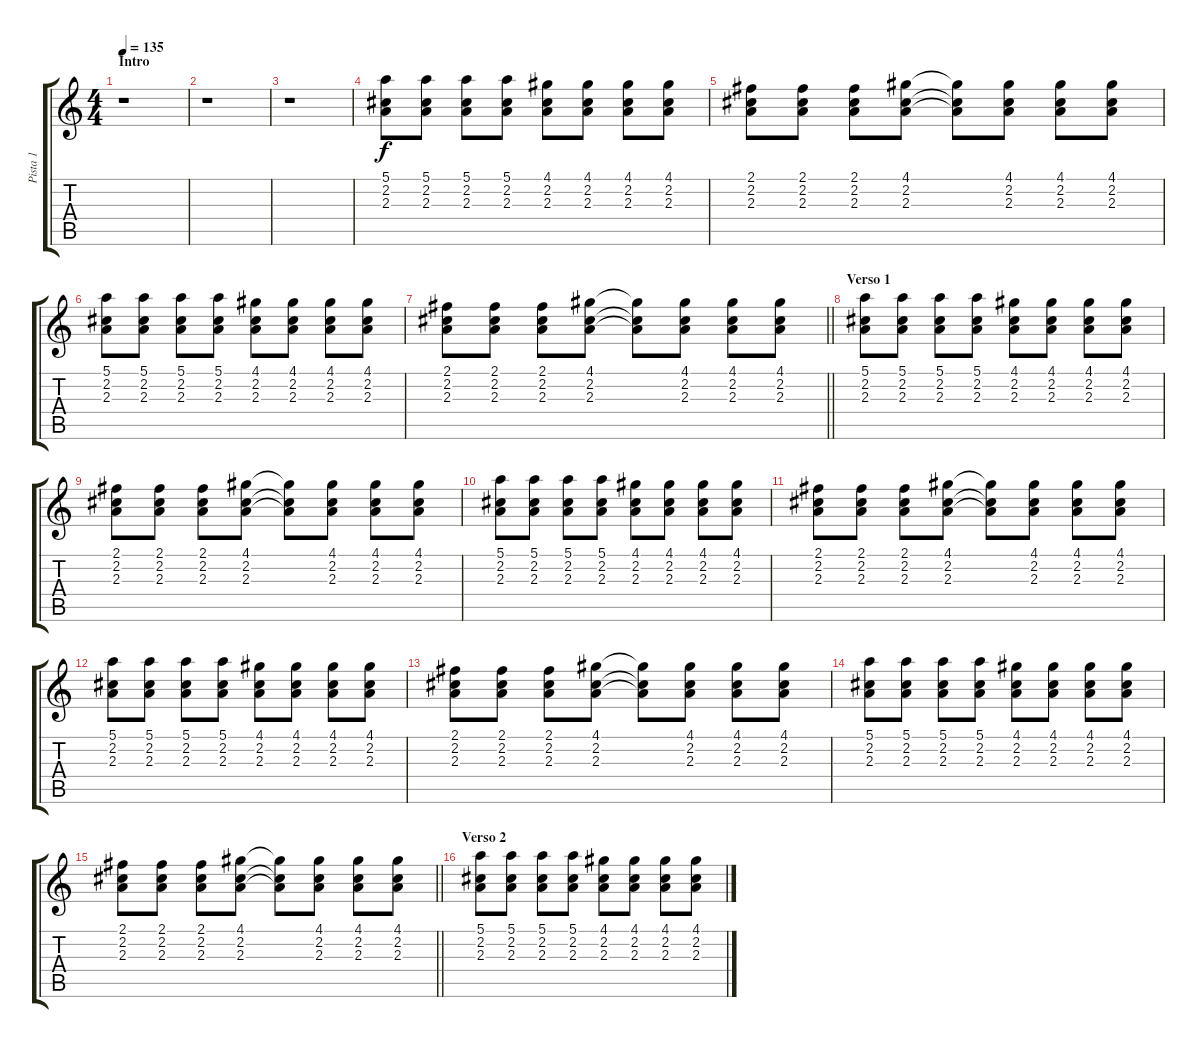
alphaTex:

\track ("Pista 1" "Pista 1") {instrument overdrivenguitar}
\staff {score tabs}
\tuning (E4 B3 G3 D3 A2 E2) {hide}
\ts (4 4)
\section ("" "Intro")
\tempo 135
\clef g2
\ks c
r.1{dy f instrument overdrivenguitar} |
r.1 |
r.1 |
(5.1 2.2 2.3).8 (5.1 2.2 2.3).8 (5.1 2.2 2.3).8 (5.1 2.2 2.3).8 (4.1 2.2 2.3).8 (4.1 2.2 2.3).8 (4.1 2.2 2.3).8 (4.1 2.2 2.3).8 |
(2.1 2.2 2.3).8 (2.1 2.2 2.3).8 (2.1 2.2 2.3).8 (4.1 2.2 2.3).8 (4.1{t} 2.2{t} 2.3{t}).8 (4.1 2.2 2.3).8 (4.1 2.2 2.3).8 (4.1 2.2 2.3).8 |
(5.1 2.2 2.3).8 (5.1 2.2 2.3).8 (5.1 2.2 2.3).8 (5.1 2.2 2.3).8 (4.1 2.2 2.3).8 (4.1 2.2 2.3).8 (4.1 2.2 2.3).8 (4.1 2.2 2.3).8 |
\barLineRight lightlight
(2.1 2.2 2.3).8 (2.1 2.2 2.3).8 (2.1 2.2 2.3).8 (4.1 2.2 2.3).8 (4.1{t} 2.2{t} 2.3{t}).8 (4.1 2.2 2.3).8 (4.1 2.2 2.3).8 (4.1 2.2 2.3).8 |
\section ("" "Verso 1")
(5.1 2.2 2.3).8{volume 8} (5.1 2.2 2.3).8 (5.1 2.2 2.3).8 (5.1 2.2 2.3).8 (4.1 2.2 2.3).8 (4.1 2.2 2.3).8 (4.1 2.2 2.3).8 (4.1 2.2 2.3).8 |
(2.1 2.2 2.3).8 (2.1 2.2 2.3).8 (2.1 2.2 2.3).8 (4.1 2.2 2.3).8 (4.1{t} 2.2{t} 2.3{t}).8 (4.1 2.2 2.3).8 (4.1 2.2 2.3).8 (4.1 2.2 2.3).8 |
(5.1 2.2 2.3).8 (5.1 2.2 2.3).8 (5.1 2.2 2.3).8 (5.1 2.2 2.3).8 (4.1 2.2 2.3).8 (4.1 2.2 2.3).8 (4.1 2.2 2.3).8 (4.1 2.2 2.3).8 |
(2.1 2.2 2.3).8 (2.1 2.2 2.3).8 (2.1 2.2 2.3).8 (4.1 2.2 2.3).8 (4.1{t} 2.2{t} 2.3{t}).8 (4.1 2.2 2.3).8 (4.1 2.2 2.3).8 (4.1 2.2 2.3).8 |
(5.1 2.2 2.3).8 (5.1 2.2 2.3).8 (5.1 2.2 2.3).8 (5.1 2.2 2.3).8 (4.1 2.2 2.3).8 (4.1 2.2 2.3).8 (4.1 2.2 2.3).8 (4.1 2.2 2.3).8 |
(2.1 2.2 2.3).8 (2.1 2.2 2.3).8 (2.1 2.2 2.3).8 (4.1 2.2 2.3).8 (4.1{t} 2.2{t} 2.3{t}).8 (4.1 2.2 2.3).8 (4.1 2.2 2.3).8 (4.1 2.2 2.3).8 |
(5.1 2.2 2.3).8 (5.1 2.2 2.3).8 (5.1 2.2 2.3).8 (5.1 2.2 2.3).8 (4.1 2.2 2.3).8 (4.1 2.2 2.3).8 (4.1 2.2 2.3).8 (4.1 2.2 2.3).8 |
\barLineRight lightlight
(2.1 2.2 2.3).8 (2.1 2.2 2.3).8 (2.1 2.2 2.3).8 (4.1 2.2 2.3).8 (4.1{t} 2.2{t} 2.3{t}).8 (4.1 2.2 2.3).8 (4.1 2.2 2.3).8 (4.1 2.2 2.3).8 |
\section ("" "Verso 2")
(5.1 2.2 2.3).8 (5.1 2.2 2.3).8 (5.1 2.2 2.3).8 (5.1 2.2 2.3).8 (4.1 2.2 2.3).8 (4.1 2.2 2.3).8 (4.1 2.2 2.3).8 (4.1 2.2 2.3).8
